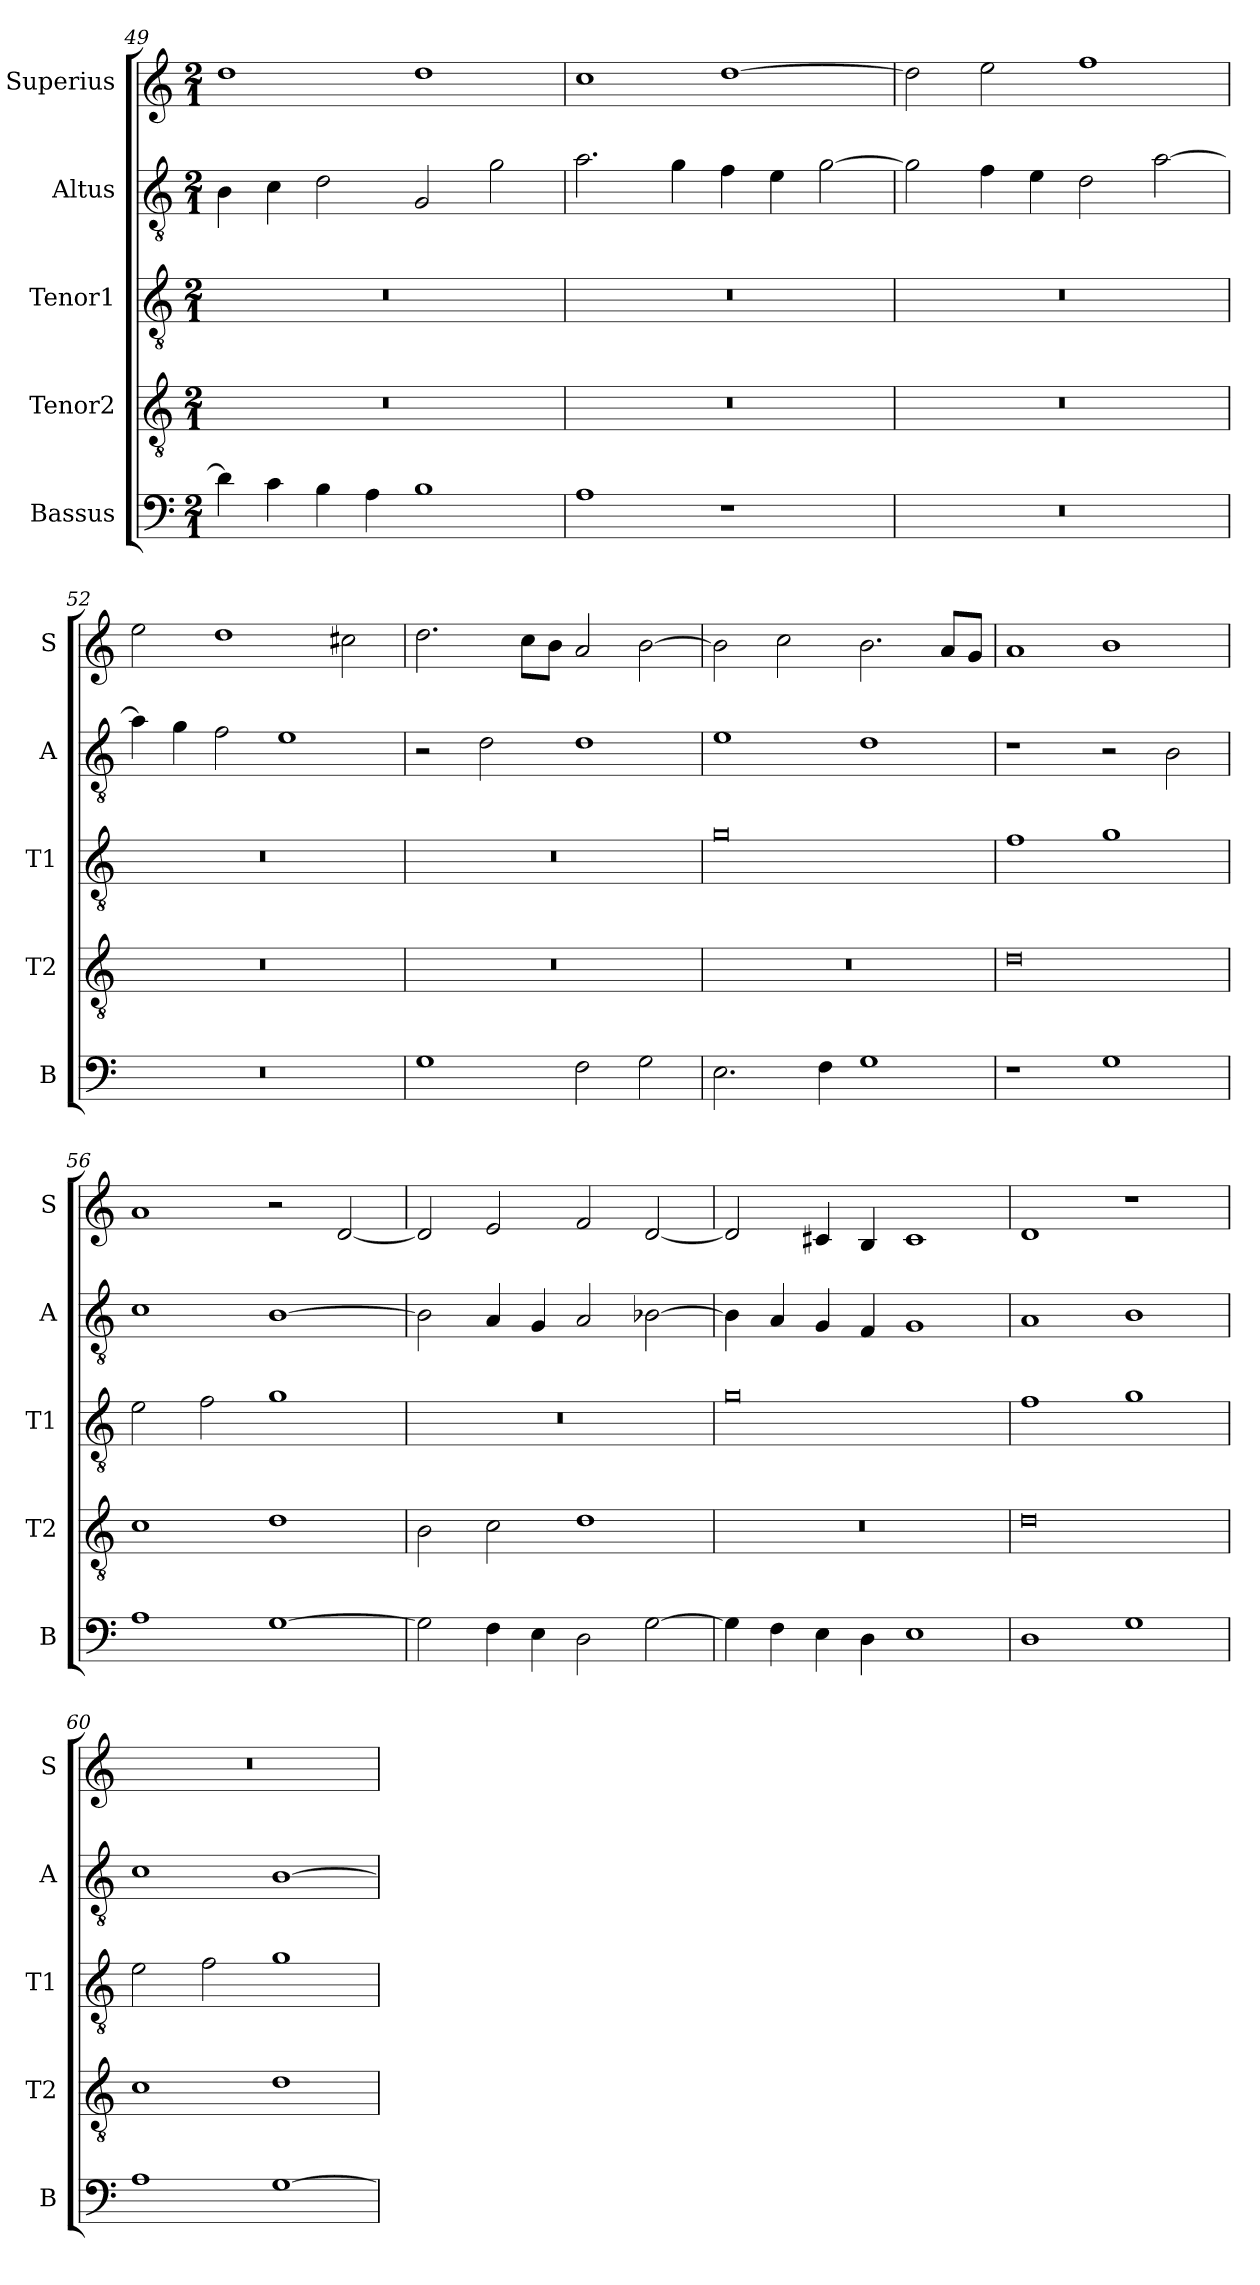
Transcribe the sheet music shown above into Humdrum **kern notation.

**kern	**kern	**kern	**kern	**kern
*part5	*part4	*part3	*part2	*part1
*staff5	*staff4	*staff3	*staff2	*staff1
*I"Bassus	*I"Tenor2	*I"Tenor1	*I"Altus	*I"Superius
*I'B	*I'T2	*I'T1	*I'A	*I'S
*clefF4	*clefGv2	*clefGv2	*clefGv2	*clefG2
*k[]	*k[]	*k[]	*k[]	*k[]
*M2/1	*M2/1	*M2/1	*M2/1	*M2/1
=49	=49	=49	=49	=49
4d\]	0r	0r	4B\	1dd
4c\	.	.	4c\	.
4B\	.	.	2d\	.
4A\	.	.	.	.
1B	.	.	2G/	1dd
.	.	.	2g\	.
=50	=50	=50	=50	=50
1A	0r	0r	2.a\	1cc
.	.	.	4g\	.
1r	.	.	4f\	[1dd
.	.	.	4e\	.
.	.	.	[2g\	.
=51	=51	=51	=51	=51
0r	0r	0r	2g\]	2dd\]
.	.	.	4f\	2ee\
.	.	.	4e\	.
.	.	.	2d\	1ff
.	.	.	[2a\	.
=52	=52	=52	=52	=52
0r	0r	0r	4a\]	2ee\
.	.	.	4g\	.
.	.	.	2f\	1dd
.	.	.	1e	.
.	.	.	.	2cc#X\
=53	=53	=53	=53	=53
1G	0r	0r	2r	2.dd\
.	.	.	2d\	.
.	.	.	.	8cc\L
.	.	.	.	8b\J
2F\	.	.	1d	2a/
2G\	.	.	.	[2b\
=54	=54	=54	=54	=54
2.E\	0r	0g	1e	2b\]
.	.	.	.	2cc\
4F\	.	.	.	.
1G	.	.	1d	2.b\
.	.	.	.	8a/L
.	.	.	.	8g/J
=55	=55	=55	=55	=55
1r	0d	1f	1r	1a
1G	.	1g	2r	1b
.	.	.	2B\	.
=56	=56	=56	=56	=56
1A	1c	2e\	1c	1a
.	.	2f\	.	.
[1G	1d	1g	[1B	2r
.	.	.	.	[2d/
=57	=57	=57	=57	=57
2G\]	2B\	0r	2B\]	2d/]
4F\	2c\	.	4A/	2e/
4E\	.	.	4G/	.
2D\	1d	.	2A/	2f/
[2G\	.	.	[2B-X\	[2d/
=58	=58	=58	=58	=58
4G\]	0r	0g	4B-\]	2d/]
4F\	.	.	4A/	.
4E\	.	.	4G/	4c#X/
4D\	.	.	4F/	4B/
1E	.	.	1G	1c#
=59	=59	=59	=59	=59
1D	0d	1f	1A	1d
1G	.	1g	1B	1r
=60	=60	=60	=60	=60
1A	1c	2e\	1c	0r
.	.	2f\	.	.
[1G	1d	1g	[1B	.
=	=	=	=	=
*-	*-	*-	*-	*-
